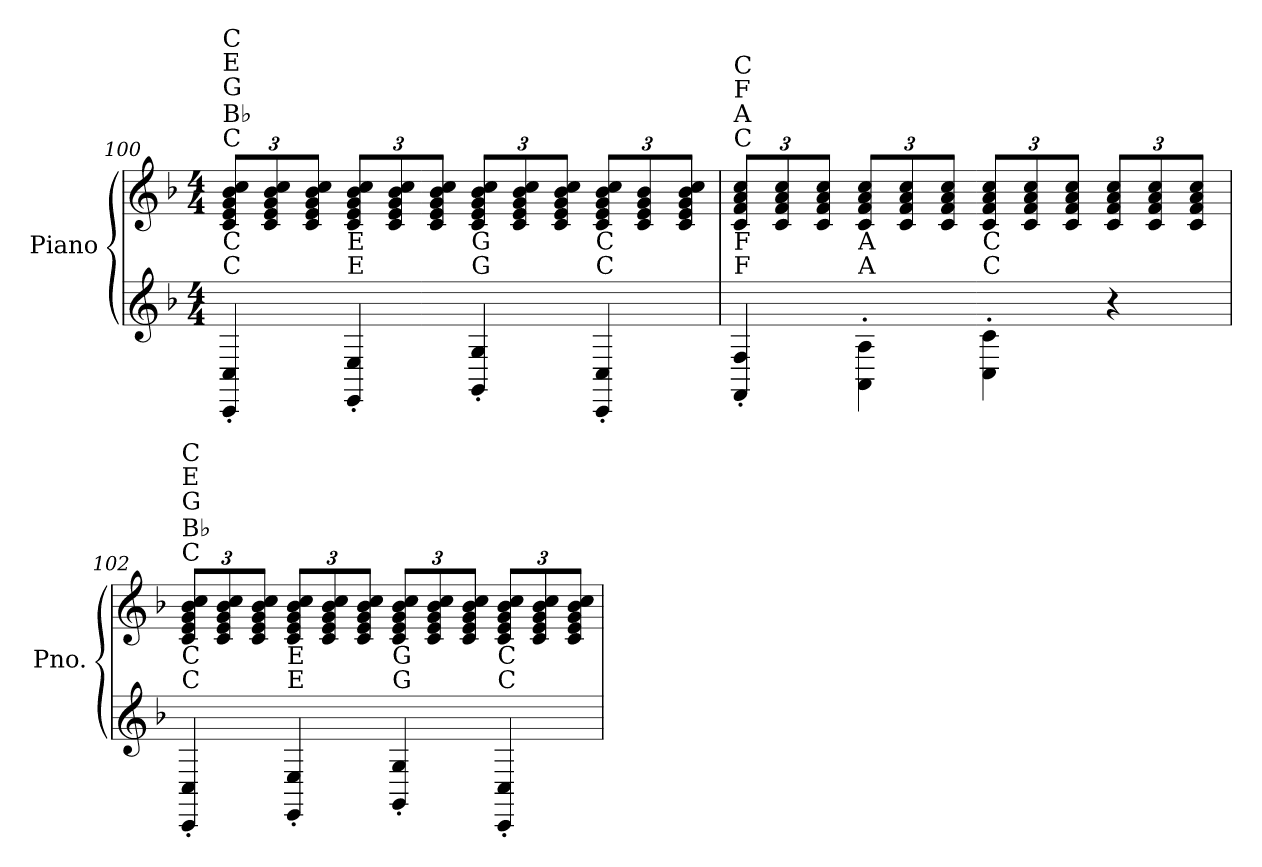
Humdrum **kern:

**kern	**kern
*part1	*part1
*staff2	*staff1
*I"Piano	*
*I'Pno.	*
!!LO:LB:g=z
*clefG2	*clefG2
*k[b-]	*k[b-]
*M4/4	*M4/4
*	*Xbrackettup
=100	=100
!	!LO:TX:a:t=C
!	!LO:TX:a:t=B♭
!	!LO:TX:a:t=G
!	!LO:TX:a:t=E
!	!LO:TX:a:t=C
!LO:TX:a:t=C	!
!LO:TX:a:t=C	!
4CC/' 4C/'	12c/ 12e/ 12g/ 12b-/ 12cc/L
.	12c/ 12e/ 12g/ 12b-/ 12cc/
.	12c/ 12e/ 12g/ 12b-/ 12cc/J
!LO:TX:a:t=E	!
!LO:TX:a:t=E	!
4EE/' 4E/'	12c/ 12e/ 12g/ 12b-/ 12cc/L
.	12c/ 12e/ 12g/ 12b-/ 12cc/
.	12c/ 12e/ 12g/ 12b-/ 12cc/J
!LO:TX:a:t=G	!
!LO:TX:a:t=G	!
4GG/' 4G/'	12c/ 12e/ 12g/ 12b-/ 12cc/L
.	12c/ 12e/ 12g/ 12b-/ 12cc/
.	12c/ 12e/ 12g/ 12b-/ 12cc/J
!LO:TX:a:t=C	!
!LO:TX:a:t=C	!
4CC/' 4C/'	12c/ 12e/ 12g/ 12b-/ 12cc/L
.	12c/ 12e/ 12g/ 12b-/
.	12c/ 12e/ 12g/ 12b-/ 12cc/J
!!LO:LB:g=z
=101	=101
!	!LO:TX:a:t=C
!	!LO:TX:a:t=A
!	!LO:TX:a:t=F
!	!LO:TX:a:t=C
!LO:TX:a:t=F	!
!LO:TX:a:t=F	!
4FF/' 4F/'	12c/ 12f/ 12a/ 12cc/L
.	12c/ 12f/ 12a/ 12cc/
.	12c/ 12f/ 12a/ 12cc/J
!LO:TX:a:t=A	!
!LO:TX:a:t=A	!
4AA\' 4A\'	12c/ 12f/ 12a/ 12cc/L
.	12c/ 12f/ 12a/ 12cc/
.	12c/ 12f/ 12a/ 12cc/J
!LO:TX:a:t=C	!
!LO:TX:a:t=C	!
4C\' 4c\'	12c/ 12f/ 12a/ 12cc/L
.	12c/ 12f/ 12a/ 12cc/
.	12c/ 12f/ 12a/ 12cc/J
4r	12c/ 12f/ 12a/ 12cc/L
.	12c/ 12f/ 12a/ 12cc/
.	12c/ 12f/ 12a/ 12cc/J
!!LO:LB:g=z
=102	=102
!	!LO:TX:a:t=C
!	!LO:TX:a:t=B♭
!	!LO:TX:a:t=G
!	!LO:TX:a:t=E
!	!LO:TX:a:t=C
!LO:TX:a:t=C	!
!LO:TX:a:t=C	!
4CC/' 4C/'	12c/ 12e/ 12g/ 12b-/ 12cc/L
.	12c/ 12e/ 12g/ 12b-/ 12cc/
.	12c/ 12e/ 12g/ 12b-/ 12cc/J
!LO:TX:a:t=E	!
!LO:TX:a:t=E	!
4EE/' 4E/'	12c/ 12e/ 12g/ 12b-/ 12cc/L
.	12c/ 12e/ 12g/ 12b-/ 12cc/
.	12c/ 12e/ 12g/ 12b-/ 12cc/J
!LO:TX:a:t=G	!
!LO:TX:a:t=G	!
4GG/' 4G/'	12c/ 12e/ 12g/ 12b-/ 12cc/L
.	12c/ 12e/ 12g/ 12b-/ 12cc/
.	12c/ 12e/ 12g/ 12b-/ 12cc/J
!LO:TX:a:t=C	!
!LO:TX:a:t=C	!
4CC/' 4C/'	12c/ 12e/ 12g/ 12b-/ 12cc/L
.	12c/ 12e/ 12g/ 12b-/ 12cc/
.	12c/ 12e/ 12g/ 12b-/ 12cc/J
=	=
*-	*-
